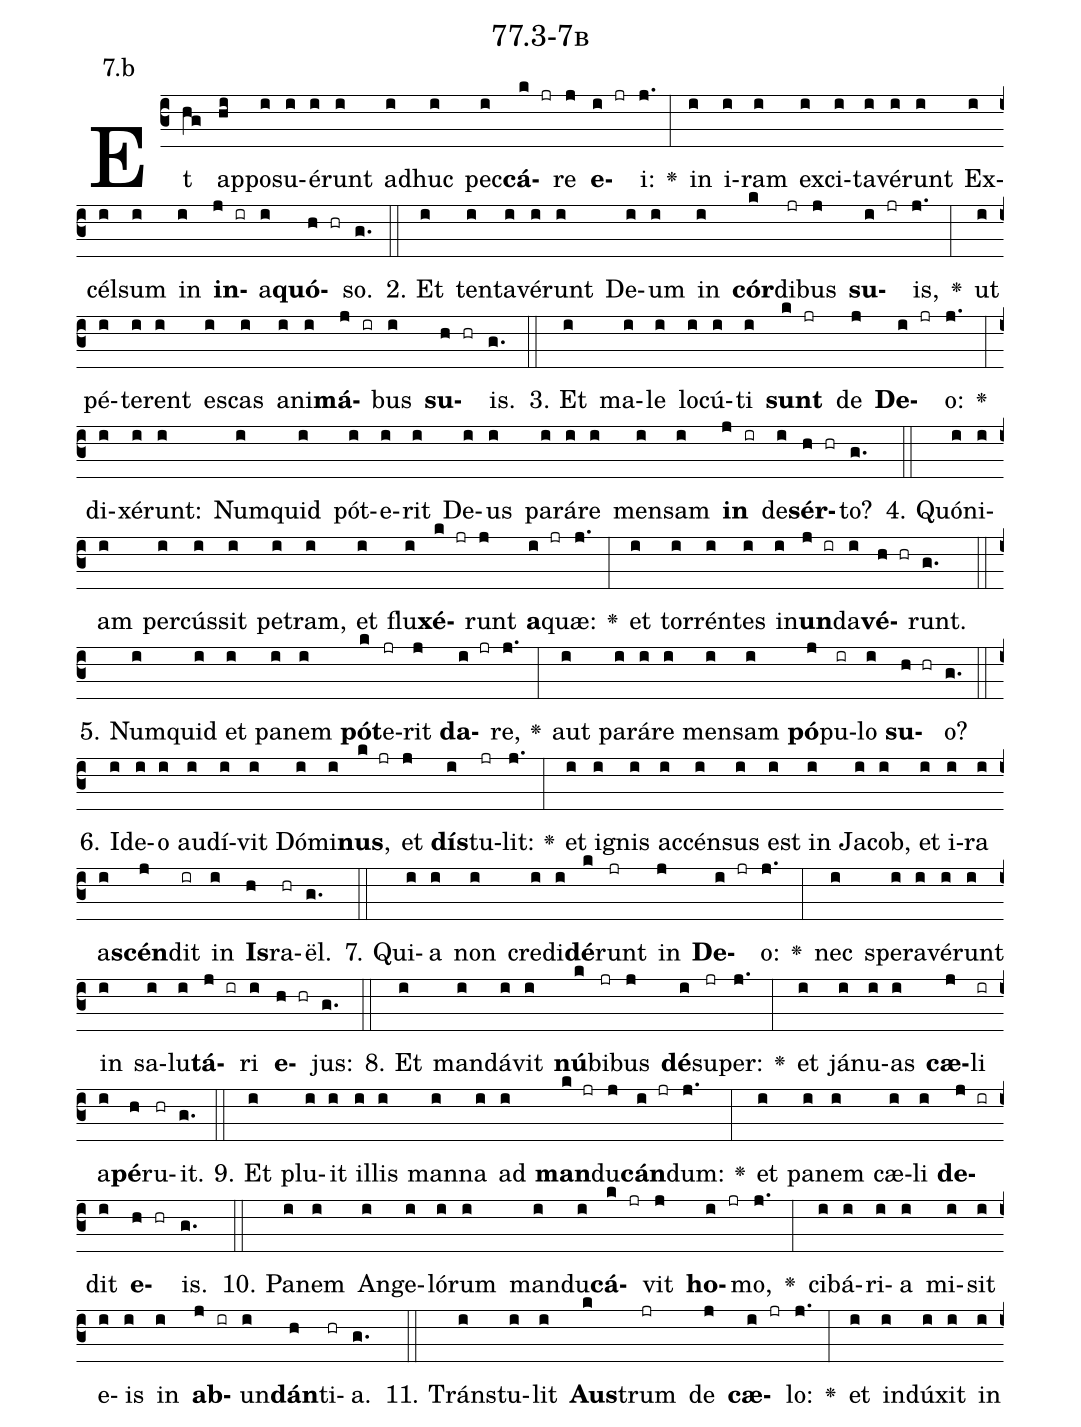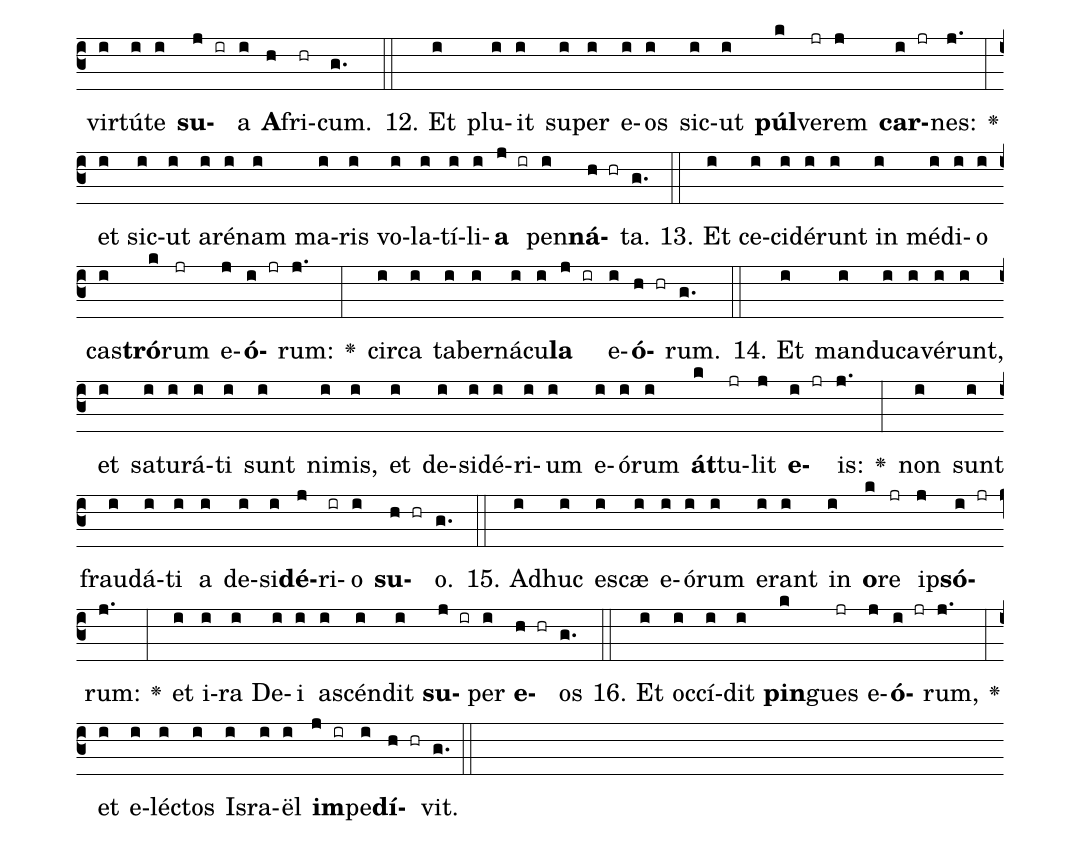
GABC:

name: 77.3-7b;
annotation: 7.b;
%%
(c3)Et(hg) ap(hi)po(i)su(i)é(i)runt(i) ad(i)huc(i) pec(i)<b>cá</b>(k jr)re(j) <b>e</b>(i jr)i:(j.) <v>\greheightstar</v>(:) in(i) i(i)ram(i) ex(i)ci(i)ta(i)vé(i)runt(i) Ex(i)cél(i)sum(i) in(i) <b>in</b>(j ir)a(i)<b>quó</b>(h hr)so.(g.) (::)
2. Et(i) ten(i)ta(i)vé(i)runt(i) De(i)um(i) in(i) <b>cór</b>(k)di(jr)bus(j) <b>su</b>(i jr)is,(j.) <v>\greheightstar</v>(:) ut(i) pé(i)te(i)rent(i) es(i)cas(i) a(i)ni(i)<b>má</b>(j ir)bus(i) <b>su</b>(h hr)is.(g.) (::)
3. Et(i) ma(i)le(i) lo(i)cú(i)ti(i) <b>sunt</b>(k jr) de(j) <b>De</b>(i jr)o:(j.) <v>\greheightstar</v>(:) di(i)xé(i)runt:(i) Num(i)quid(i) pót(i)e(i)rit(i) De(i)us(i) pa(i)rá(i)re(i) men(i)sam(i) <b>in</b>(j ir) de(i)<b>sér</b>(h hr)to?(g.) (::)
4. Quón(i)i(i)am(i) per(i)cús(i)sit(i) pe(i)tram,(i) et(i) flu(i)<b>xé</b>(k jr)runt(j) <b>a</b>(i jr)quæ:(j.) <v>\greheightstar</v>(:) et(i) tor(i)rén(i)tes(i) in(i)<b>un</b>(j ir)da(i)<b>vé</b>(h hr)runt.(g.) (::)
5. Num(i)quid(i) et(i) pa(i)nem(i) <b>pót</b>(k)e(jr)rit(j) <b>da</b>(i jr)re,(j.) <v>\greheightstar</v>(:) aut(i) pa(i)rá(i)re(i) men(i)sam(i) <b>pó</b>(j)pu(ir)lo(i) <b>su</b>(h hr)o?(g.) (::)
6. Id(i)e(i)o(i) au(i)dí(i)vit(i) Dó(i)mi(i)<b>nus</b>,(k jr) et(j) <b>dís</b>(i)tu(jr)lit:(j.) <v>\greheightstar</v>(:) et(i) i(i)gnis(i) ac(i)cén(i)sus(i) est(i) in(i) Ja(i)cob,(i) et(i) i(i)ra(i) a(i)<b>scén</b>(j)dit(ir) in(i) <b>Is</b>(h)ra(hr)ël.(g.) (::)
7. Qui(i)a(i) non(i) cre(i)di(i)<b>dé</b>(k)runt(jr) in(j) <b>De</b>(i jr)o:(j.) <v>\greheightstar</v>(:) nec(i) spe(i)ra(i)vé(i)runt(i) in(i) sa(i)lu(i)<b>tá</b>(j ir)ri(i) <b>e</b>(h hr)jus:(g.) (::)
8. Et(i) man(i)dá(i)vit(i) <b>nú</b>(k)bi(jr)bus(j) <b>dé</b>(i)su(jr)per:(j.) <v>\greheightstar</v>(:) et(i) já(i)nu(i)as(i) <b>cæ</b>(j)li(ir) a(i)<b>pé</b>(h)ru(hr)it.(g.) (::)
9. Et(i) plu(i)it(i) il(i)lis(i) man(i)na(i) ad(i) <b>man</b>(k jr)du(j)<b>cán</b>(i jr)dum:(j.) <v>\greheightstar</v>(:) et(i) pa(i)nem(i) cæ(i)li(i) <b>de</b>(j ir)dit(i) <b>e</b>(h hr)is.(g.) (::)
10. Pa(i)nem(i) An(i)ge(i)ló(i)rum(i) man(i)du(i)<b>cá</b>(k jr)vit(j) <b>ho</b>(i jr)mo,(j.) <v>\greheightstar</v>(:) ci(i)bá(i)ri(i)a(i) mi(i)sit(i) e(i)is(i) in(i) <b>ab</b>(j ir)un(i)<b>dán</b>(h)ti(hr)a.(g.) (::)
11. Tráns(i)tu(i)lit(i) <b>Aus</b>(k)trum(jr) de(j) <b>cæ</b>(i jr)lo:(j.) <v>\greheightstar</v>(:) et(i) in(i)dú(i)xit(i) in(i) vir(i)tú(i)te(i) <b>su</b>(j ir)a(i) <b>A</b>(h)fri(hr)cum.(g.) (::)
12. Et(i) plu(i)it(i) su(i)per(i) e(i)os(i) sic(i)ut(i) <b>púl</b>(k)ve(jr)rem(j) <b>car</b>(i jr)nes:(j.) <v>\greheightstar</v>(:) et(i) sic(i)ut(i) a(i)ré(i)nam(i) ma(i)ris(i) vo(i)la(i)tí(i)li(i)<b>a</b>(j ir) pen(i)<b>ná</b>(h hr)ta.(g.) (::)
13. Et(i) ce(i)ci(i)dé(i)runt(i) in(i) mé(i)di(i)o(i) cas(i)<b>tró</b>(k)rum(jr) e(j)<b>ó</b>(i jr)rum:(j.) <v>\greheightstar</v>(:) cir(i)ca(i) ta(i)ber(i)ná(i)cu(i)<b>la</b>(j ir) e(i)<b>ó</b>(h hr)rum.(g.) (::)
14. Et(i) man(i)du(i)ca(i)vé(i)runt,(i) et(i) sa(i)tu(i)rá(i)ti(i) sunt(i) ni(i)mis,(i) et(i) de(i)si(i)dé(i)ri(i)um(i) e(i)ó(i)rum(i) <b>át</b>(k)tu(jr)lit(j) <b>e</b>(i jr)is:(j.) <v>\greheightstar</v>(:) non(i) sunt(i) frau(i)dá(i)ti(i) a(i) de(i)si(i)<b>dé</b>(j)ri(ir)o(i) <b>su</b>(h hr)o.(g.) (::)
15. Ad(i)huc(i) e(i)scæ(i) e(i)ó(i)rum(i) e(i)rant(i) in(i) <b>o</b>(k)re(jr) ip(j)<b>só</b>(i jr)rum:(j.) <v>\greheightstar</v>(:) et(i) i(i)ra(i) De(i)i(i) a(i)scén(i)dit(i) <b>su</b>(j ir)per(i) <b>e</b>(h hr)os(g.) (::)
16. Et(i) oc(i)cí(i)dit(i) <b>pin</b>(k)gues(jr) e(j)<b>ó</b>(i jr)rum,(j.) <v>\greheightstar</v>(:) et(i) e(i)léc(i)tos(i) Is(i)ra(i)ël(i) <b>im</b>(j ir)pe(i)<b>dí</b>(h hr)vit.(g.) (::)
